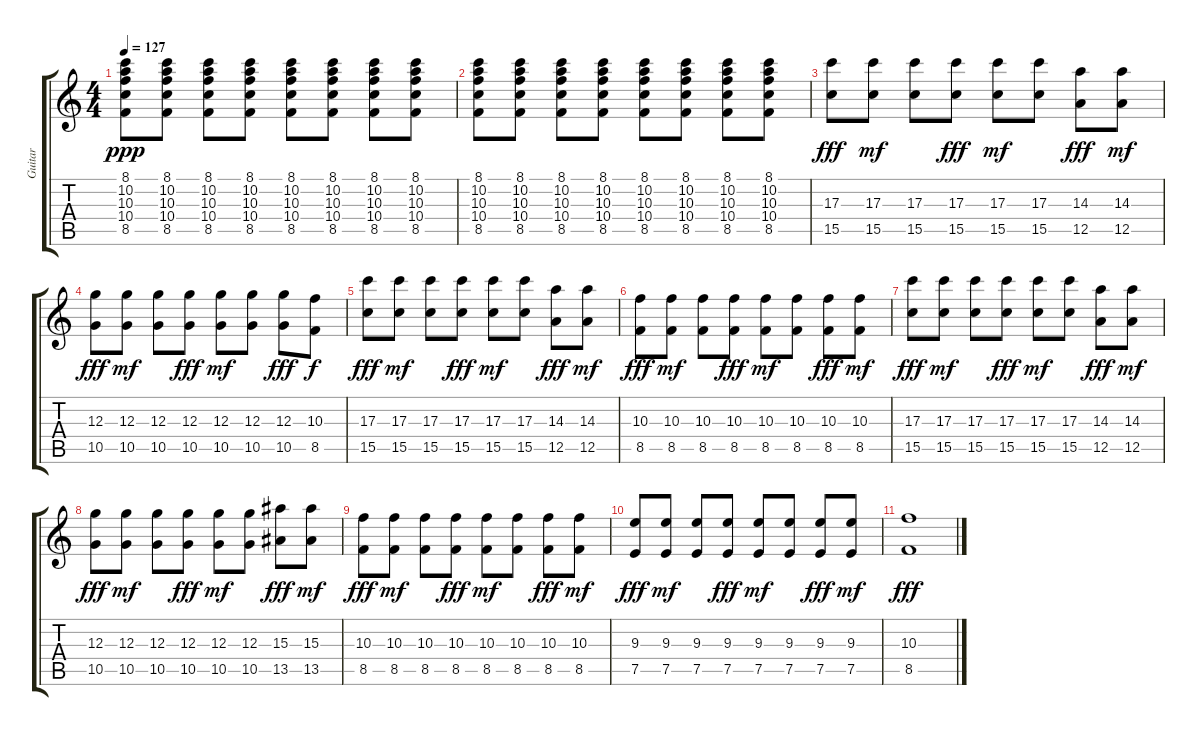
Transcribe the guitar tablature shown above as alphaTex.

\track ("Guitar" "Guitar") {instrument electricguitarjazz}
\staff {score tabs}
\tuning (E4 B3 G3 D3 A2 E2) {hide}
\ts (4 4)
\tempo 127
\clef g2
\ks c
(8.1 10.2 10.3 10.4 8.5).8{dy ppp} (8.1 10.2 10.3 10.4 8.5).8 (8.1 10.2 10.3 10.4 8.5).8 (8.1 10.2 10.3 10.4 8.5).8 (8.1 10.2 10.3 10.4 8.5).8 (8.1 10.2 10.3 10.4 8.5).8 (8.1 10.2 10.3 10.4 8.5).8 (8.1 10.2 10.3 10.4 8.5).8 |
(8.1 10.2 10.3 10.4 8.5).8 (8.1 10.2 10.3 10.4 8.5).8 (8.1 10.2 10.3 10.4 8.5).8 (8.1 10.2 10.3 10.4 8.5).8 (8.1 10.2 10.3 10.4 8.5).8 (8.1 10.2 10.3 10.4 8.5).8 (8.1 10.2 10.3 10.4 8.5).8 (8.1 10.2 10.3 10.4 8.5).8 |
(17.3 15.5).8{dy fff volume 10} (17.3 15.5).8{dy mf} (17.3 15.5).8 (17.3 15.5).8{dy fff} (17.3 15.5).8{dy mf} (17.3 15.5).8 (14.3 12.5).8{dy fff} (14.3 12.5).8{dy mf} |
(12.3 10.5).8{dy fff} (12.3 10.5).8{dy mf} (12.3 10.5).8 (12.3 10.5).8{dy fff} (12.3 10.5).8{dy mf} (12.3 10.5).8 (12.3 10.5).8{dy fff} (10.3 8.5).8{dy f} |
(17.3 15.5).8{dy fff} (17.3 15.5).8{dy mf} (17.3 15.5).8 (17.3 15.5).8{dy fff} (17.3 15.5).8{dy mf} (17.3 15.5).8 (14.3 12.5).8{dy fff} (14.3 12.5).8{dy mf} |
(10.3 8.5).8{dy fff} (10.3 8.5).8{dy mf} (10.3 8.5).8 (10.3 8.5).8{dy fff} (10.3 8.5).8{dy mf} (10.3 8.5).8 (10.3 8.5).8{dy fff} (10.3 8.5).8{dy mf} |
(17.3 15.5).8{dy fff} (17.3 15.5).8{dy mf} (17.3 15.5).8 (17.3 15.5).8{dy fff} (17.3 15.5).8{dy mf} (17.3 15.5).8 (14.3 12.5).8{dy fff} (14.3 12.5).8{dy mf} |
(12.3 10.5).8{dy fff} (12.3 10.5).8{dy mf} (12.3 10.5).8 (12.3 10.5).8{dy fff} (12.3 10.5).8{dy mf} (12.3 10.5).8 (15.3 13.5).8{dy fff} (15.3 13.5).8{dy mf} |
(10.3 8.5).8{dy fff} (10.3 8.5).8{dy mf} (10.3 8.5).8 (10.3 8.5).8{dy fff} (10.3 8.5).8{dy mf} (10.3 8.5).8 (10.3 8.5).8{dy fff} (10.3 8.5).8{dy mf} |
(9.3 7.5).8{dy fff} (9.3 7.5).8{dy mf} (9.3 7.5).8 (9.3 7.5).8{dy fff} (9.3 7.5).8{dy mf} (9.3 7.5).8 (9.3 7.5).8{dy fff} (9.3 7.5).8{dy mf} |
(10.3 8.5).1{dy fff}
